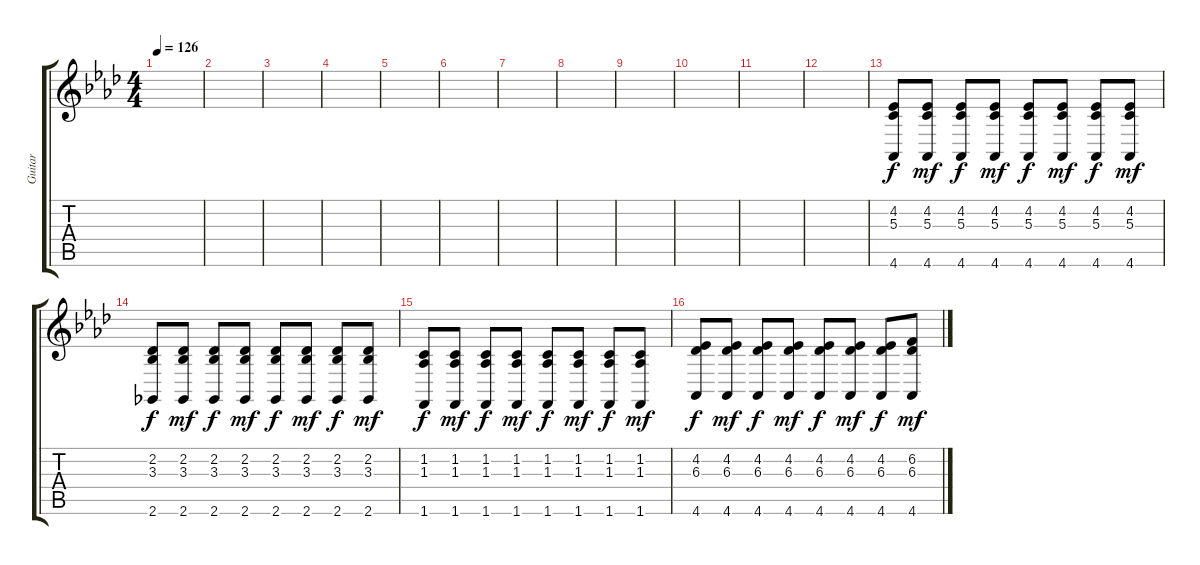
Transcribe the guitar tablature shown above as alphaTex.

\track ("Guitar" "Guitar") {instrument lead5charang}
\staff {score tabs}
\tuning (E4 B3 G3 D3 A2 E2) {hide}
\ts (4 4)
\tempo 126
\clef g2
\ks ab
|
|
|
|
|
|
|
|
|
|
|
|
(4.2 5.3 4.6).8{dy f} (4.2 5.3 4.6).8{dy mf} (4.2 5.3 4.6).8{dy f} (4.2 5.3 4.6).8{dy mf} (4.2 5.3 4.6).8{dy f} (4.2 5.3 4.6).8{dy mf} (4.2 5.3 4.6).8{dy f} (4.2 5.3 4.6).8{dy mf} |
(2.2 3.3 2.6).8{dy f} (2.2 3.3 2.6).8{dy mf} (2.2 3.3 2.6).8{dy f} (2.2 3.3 2.6).8{dy mf} (2.2 3.3 2.6).8{dy f} (2.2 3.3 2.6).8{dy mf} (2.2 3.3 2.6).8{dy f} (2.2 3.3 2.6).8{dy mf} |
(1.2 1.3 1.6).8{dy f} (1.2 1.3 1.6).8{dy mf} (1.2 1.3 1.6).8{dy f} (1.2 1.3 1.6).8{dy mf} (1.2 1.3 1.6).8{dy f} (1.2 1.3 1.6).8{dy mf} (1.2 1.3 1.6).8{dy f} (1.2 1.3 1.6).8{dy mf} |
(4.2 6.3 4.6).8{dy f} (4.2 6.3 4.6).8{dy mf} (4.2 6.3 4.6).8{dy f} (4.2 6.3 4.6).8{dy mf} (4.2 6.3 4.6).8{dy f} (4.2 6.3 4.6).8{dy mf} (4.2 6.3 4.6).8{dy f} (6.2 6.3 4.6).8{dy mf}
